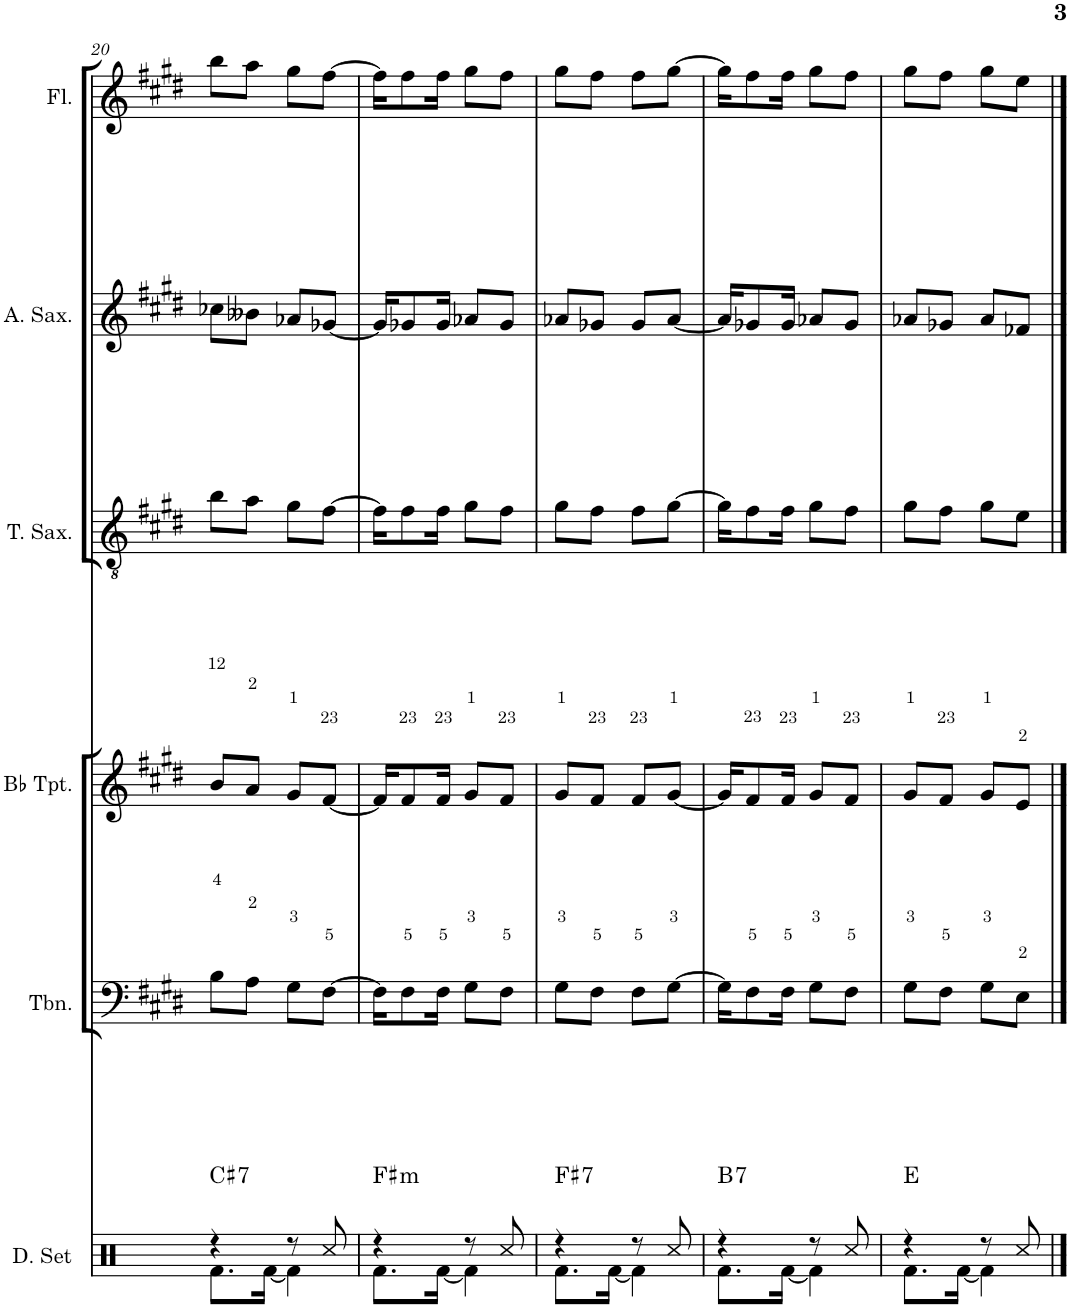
**kern	**harte	**kern	**kern	**kern	**kern	**kern
*part6	*part6	*part5	*part4	*part3	*part2	*part1
*staff6	*	*staff5	*staff4	*staff3	*staff2	*staff1
*I"Drumset	*	*I"Trombone	*I"Bb Trumpet	*I"Tenor Saxophone	*I"Alto Saxophone	*I"Flute
*I'D. Set	*	*I'Tbn.	*I'Bb Tpt.	*I'T. Sax.	*I'A. Sax.	*I'Fl.
!!LO:PB:g=z
*clefX	*	*clefF4	*clefG2	*clefGv2	*clefG2	*clefG2
*	*	*	*ITrd1c2	*ITrd8c14	*ITrd5c9	*
*k[]	*	*k[f#c#g#d#]	*k[f#c#g#d#]	*k[f#c#g#d#]	*k[f#c#g#d#]	*k[f#c#g#d#]
*M2/4	*	*M2/4	*M2/4	*M2/4	*M2/4	*M2/4
=20	=20	=20	=20	=20	=20	=20
*^	*	*	*	*	*	*
!	!	!LO:H:kt=7	!	!	!	!	!
4r	8.Rf\L	C#:7	8B\L	8b/L	8b\L	8cc-X\L	8bb\L
.	.	.	8A\J	8a/J	8a\J	8b--X\J	8aa\J
.	[16Rf\Jk	.	.	.	.	.	.
8r	4Rf\]	.	8G#\L	8g#/L	8g#\L	8a-X/L	8gg#\L
8Rcc/	.	.	[8F#\J	[8f#/J	[8f#\J	[8g-X/J	[8ff#\J
=21	=21	=21	=21	=21	=21	=21	=21
!	!	!LO:H:kt=m	!	!	!	!	!
4r	8.Rf\L	F#:min	16F#\KL]	16f#/KL]	16f#\KL]	16g-/KL]	16ff#\KL]
.	.	.	8F#\	8f#/	8f#\	8g-X/	8ff#\
.	[16Rf\Jk	.	16F#\Jk	16f#/Jk	16f#\Jk	16g-/Jk	16ff#\Jk
8r	4Rf\]	.	8G#\L	8g#/L	8g#\L	8a-X/L	8gg#\L
8Rcc/	.	.	8F#\J	8f#/J	8f#\J	8g-/J	8ff#\J
=22	=22	=22	=22	=22	=22	=22	=22
!	!	!LO:H:kt=7	!	!	!	!	!
4r	8.Rf\L	F#:7	8G#\L	8g#/L	8g#\L	8a-X/L	8gg#\L
.	.	.	8F#\J	8f#/J	8f#\J	8g-X/J	8ff#\J
.	[16Rf\Jk	.	.	.	.	.	.
8r	4Rf\]	.	8F#\L	8f#/L	8f#\L	8g-/L	8ff#\L
8Rcc/	.	.	[8G#\J	[8g#/J	[8g#\J	[8a-/J	[8gg#\J
=23	=23	=23	=23	=23	=23	=23	=23
!	!	!LO:H:kt=7	!	!	!	!	!
4r	8.Rf\L	B:7	16G#\KL]	16g#/KL]	16g#\KL]	16a-/KL]	16gg#\KL]
.	.	.	8F#\	8f#/	8f#\	8g-X/	8ff#\
.	[16Rf\Jk	.	16F#\Jk	16f#/Jk	16f#\Jk	16g-/Jk	16ff#\Jk
8r	4Rf\]	.	8G#\L	8g#/L	8g#\L	8a-X/L	8gg#\L
8Rcc/	.	.	8F#\J	8f#/J	8f#\J	8g-/J	8ff#\J
=24	=24	=24	=24	=24	=24	=24	=24
4r	8.Rf\L	E:maj	8G#\L	8g#/L	8g#\L	8a-X/L	8gg#\L
.	.	.	8F#\J	8f#/J	8f#\J	8g-X/J	8ff#\J
.	[16Rf\Jk	.	.	.	.	.	.
8r	4Rf\]	.	8G#\L	8g#/L	8g#\L	8a-/L	8gg#\L
8Rcc/	.	.	8E\J	8e/J	8e\J	8f-X/J	8ee\J
*v	*v	*	*	*	*	*	*
==	==	==	==	==	==	==
*-	*-	*-	*-	*-	*-	*-
